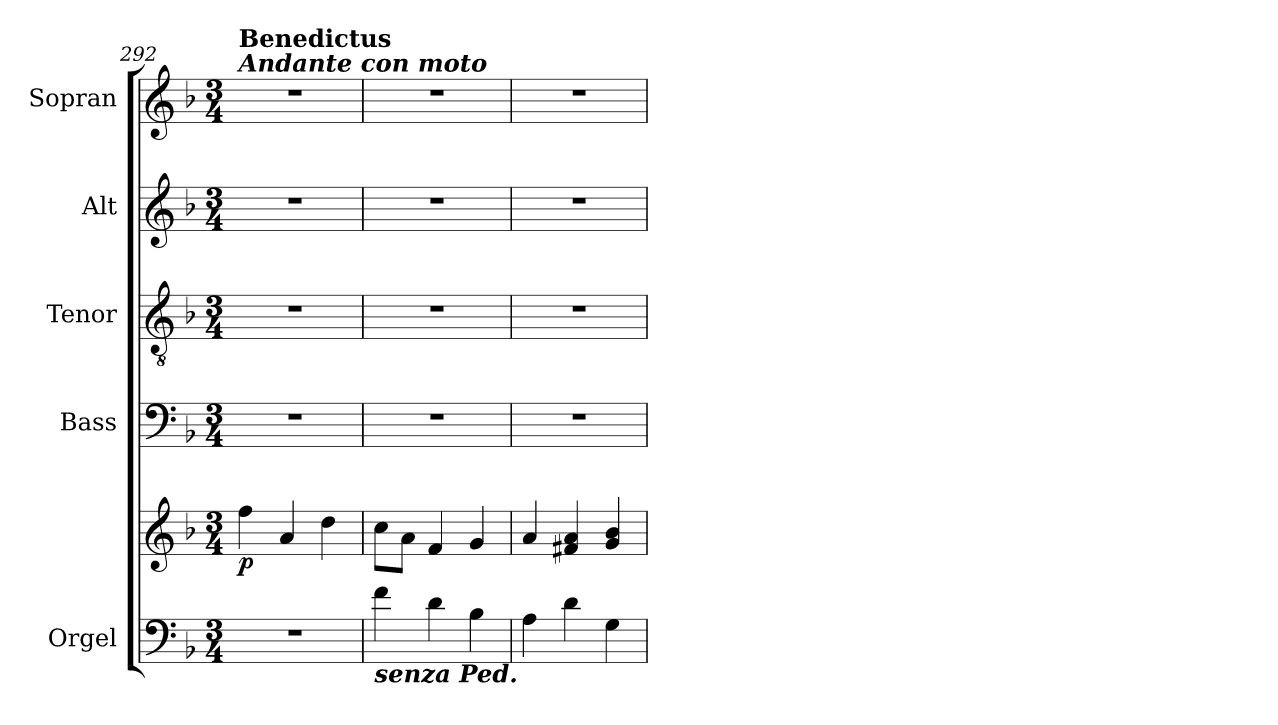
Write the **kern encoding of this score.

**kern	**kern	**dynam	**kern	**kern	**kern	**kern
*part5	*part5	*part5	*part4	*part3	*part2	*part1
*staff6	*staff5	*staff5/6	*staff4	*staff3	*staff2	*staff1
*I"Orgel	*	*	*I"Bass	*I"Tenor	*I"Alt	*I"Sopran
*I'Org.	*	*	*I'B.	*I'T.	*I'A.	*I'S.
!!LO:PB:g=z
*clefF4	*clefG2	*	*clefF4	*clefGv2	*clefG2	*clefG2
*k[b-]	*k[b-]	*	*k[b-]	*k[b-]	*k[b-]	*k[b-]
*F:	*F:	*	*F:	*F:	*F:	*F:
*M3/4	*M3/4	*	*M3/4	*M3/4	*M3/4	*M3/4
=292	=292	=292	=292	=292	=292	=292
!	!	!	!	!	!	!LO:TX:a:Bi:t=Andante con moto
!	!	!	!	!	!	!LO:TX:a:B:t=Benedictus
!	!	!LO:DY:b	!	!	!	!
2.r	4ff\	p	2.r	2.r	2.r	2.r
.	4a/	.	.	.	.	.
.	4dd\	.	.	.	.	.
=293	=293	=293	=293	=293	=293	=293
!LO:TX:b:Bi:t=senza Ped.	!	!	!	!	!	!
4f\	8cc\L	.	2.r	2.r	2.r	2.r
.	8a\J	.	.	.	.	.
4d\	4f/	.	.	.	.	.
4B-\	4g/	.	.	.	.	.
=294	=294	=294	=294	=294	=294	=294
4A\	4a/	.	2.r	2.r	2.r	2.r
4d\	4f#X/ 4a/	.	.	.	.	.
4G\	4g/ 4b-/	.	.	.	.	.
=	=	=	=	=	=	=
*-	*-	*-	*-	*-	*-	*-
